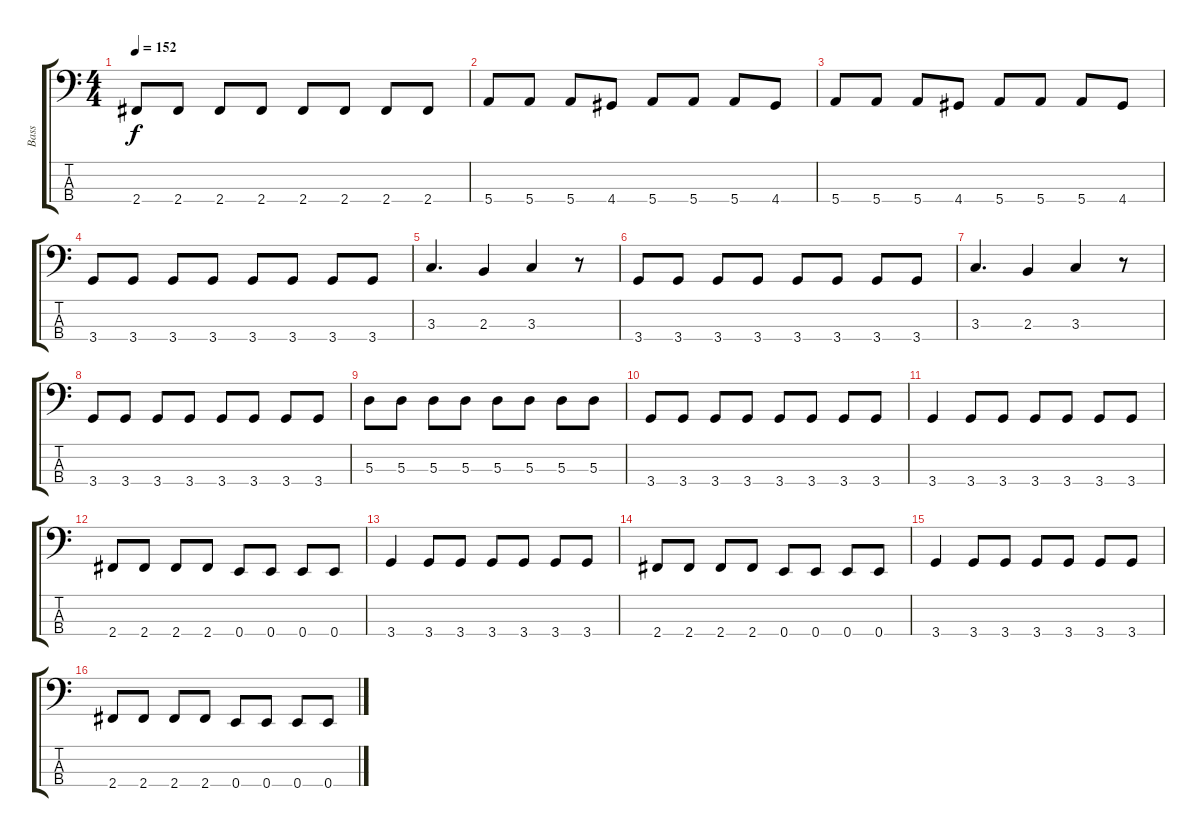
\track ("Bass" "Bass") {instrument electricbasspick}
\staff {score tabs}
\tuning (G2 D2 A1 E1) {hide}
\ts (4 4)
\tempo 152
\clef f4
\ks c
2.4.8{dy f} 2.4.8 2.4.8 2.4.8 2.4.8 2.4.8 2.4.8 2.4.8 |
5.4.8 5.4.8 5.4.8 4.4.8 5.4.8 5.4.8 5.4.8 4.4.8 |
5.4.8 5.4.8 5.4.8 4.4.8 5.4.8 5.4.8 5.4.8 4.4.8 |
3.4.8 3.4.8 3.4.8 3.4.8 3.4.8 3.4.8 3.4.8 3.4.8 |
3.3.4{d} 2.3.4 3.3.4 r.8 |
3.4.8 3.4.8 3.4.8 3.4.8 3.4.8 3.4.8 3.4.8 3.4.8 |
3.3.4{d} 2.3.4 3.3.4 r.8 |
3.4.8 3.4.8 3.4.8 3.4.8 3.4.8 3.4.8 3.4.8 3.4.8 |
5.3.8 5.3.8 5.3.8 5.3.8 5.3.8 5.3.8 5.3.8 5.3.8 |
3.4.8 3.4.8 3.4.8 3.4.8 3.4.8 3.4.8 3.4.8 3.4.8 |
3.4.4 3.4.8 3.4.8 3.4.8 3.4.8 3.4.8 3.4.8 |
2.4.8 2.4.8 2.4.8 2.4.8 0.4.8 0.4.8 0.4.8 0.4.8 |
3.4.4 3.4.8 3.4.8 3.4.8 3.4.8 3.4.8 3.4.8 |
2.4.8 2.4.8 2.4.8 2.4.8 0.4.8 0.4.8 0.4.8 0.4.8 |
3.4.4 3.4.8 3.4.8 3.4.8 3.4.8 3.4.8 3.4.8 |
2.4.8 2.4.8 2.4.8 2.4.8 0.4.8 0.4.8 0.4.8 0.4.8
